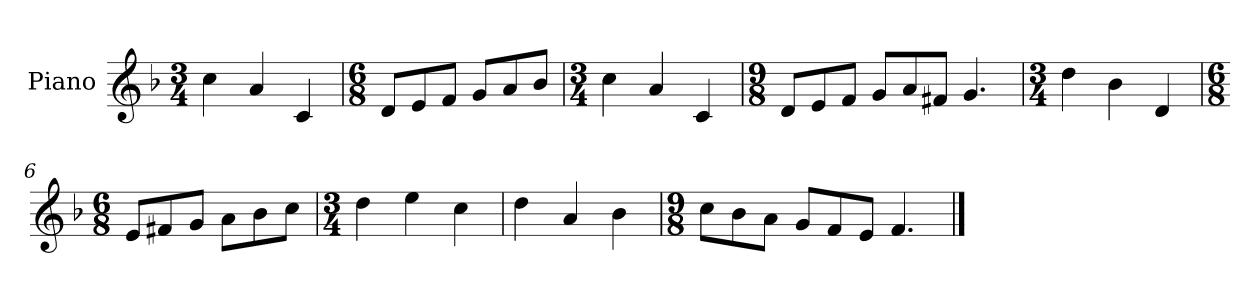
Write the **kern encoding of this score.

**kern
*part1
*staff1
*I"Piano
*I'Pno.
*clefG2
*k[b-]
*M3/4
*MM120
=1
4cc\
4a/
4c/
=2
*M6/8
8d/L
8e/
8f/J
8g/L
8a/
8b-/J
=3
*M3/4
4cc\
4a/
4c/
=4
*M9/8
8d/L
8e/
8f/J
8g/L
8a/
8f#X/J
4.g/
=5
*M3/4
4dd\
4b-\
4d/
=6
*M6/8
8e/L
8f#X/
8g/J
8a\L
8b-\
8cc\J
=7
*M3/4
4dd\
4ee\
4cc\
=8
4dd\
4a/
4b-\
!!LO:LB:g=z
=9
*M9/8
8cc\L
8b-\
8a\J
8g/L
8f/
8e/J
4.f/
==
*-
